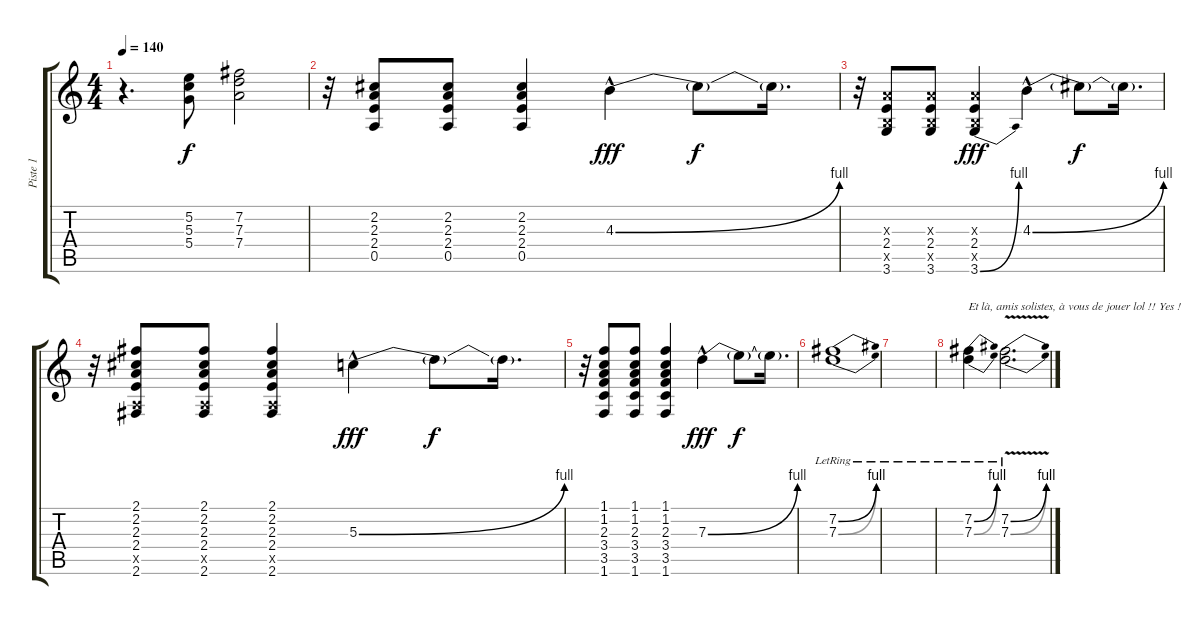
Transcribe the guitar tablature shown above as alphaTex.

\track ("Piste 1" "Piste 1") {instrument overdrivenguitar}
\staff {score tabs}
\tuning (E4 B3 G3 D3 A2 E2) {hide}
\ts (4 4)
\tempo 140
\clef g2
\ks c
r.4{d dy f} (5.2 5.3 5.4).8 (7.2 7.3 7.4).2 |
r.32 (2.2 2.3 2.4 0.5).8 (2.2 2.3 2.4 0.5).8 (2.2 2.3 2.4 0.5).4 4.3{be (bend 0 0 60 4) hac}.4{dy fff} 4.3{t}.8{dy f} 4.3{t}.16{d} |
r.32 (2.3{x} 2.4 2.5{x} 3.6).8 (2.3{x} 2.4 2.5{x} 3.6).8 (2.3{x} 2.4 2.5{x} 3.6{be (bend 0 0 60 4)}).4{dy fff} 4.3{be (bend 0 0 60 4) hac}.4 4.3{t}.8{dy f} 4.3{t}.16{d} |
r.32 (2.1 2.2 2.3 2.4 0.5{x} 2.6).8 (2.1 2.2 2.3 2.4 0.5{x} 2.6).8 (2.1 2.2 2.3 2.4 0.5{x} 2.6).4 5.3{be (bend 0 0 60 4) hac}.4{dy fff} 5.3{t}.8{dy f} 5.3{t}.16{d} |
r.32 (1.1 1.2 2.3 3.4 3.5 1.6).8 (1.1 1.2 2.3 3.4 3.5 1.6).8 (1.1 1.2 2.3 3.4 3.5 1.6).4 7.3{be (bend 0 0 60 4) hac}.4{dy fff} 7.3{t}.8{dy f} 7.3{t}.16{d} |
(7.2{be (bend 0 0 60 4) lr} 7.3{be (bend 0 0 60 4)}).1 |
|
(7.2{be (bend 0 0 60 4) lr} 7.3{be (bend 0 0 60 4)}).4{txt "Et là, amis solistes, à vous de jouer lol !! Yes !"} (7.2{be (bend 0 0 60 4) v lr} 7.3{be (bend 0 0 60 4) v}).2{d}
